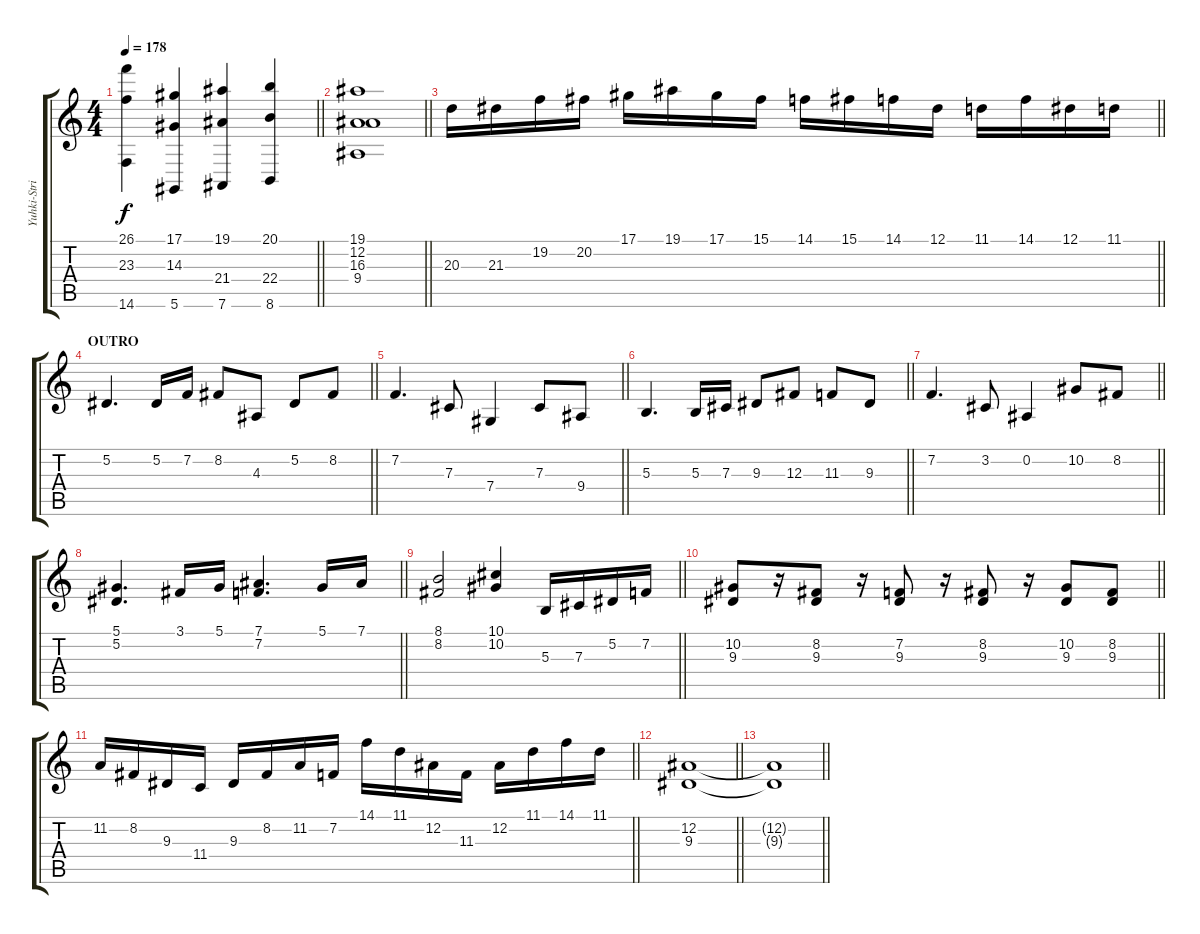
\track ("Yuhki-Strings Lead" "Yuhki-Stri") {instrument stringensemble1}
\staff {score tabs}
\tuning (Eb4 Bb3 Gb3 Db3 Ab2 Eb2) {hide}
\ts (4 4)
\tempo 178
\clef g2
\barLineRight lightlight
\ks c
(26.1 23.3 14.6).4{dy f} (17.1 14.3 5.6).4 (19.1 21.4 7.6).4 (20.1 22.4 8.6).4 |
\barLineRight lightlight
(19.1 12.2 16.3 9.4).1 |
\barLineRight lightlight
20.3.16 21.3.16 19.2.16 20.2.16 17.1.16 19.1.16 17.1.16 15.1.16 14.1.16 15.1.16 14.1.16 12.1.16 11.1.16 14.1.16 12.1.16 11.1.16 |
\section ("" "OUTRO")
\barLineRight lightlight
5.2.4{d} 5.2.16 7.2.16 8.2.8 4.3.8 5.2.8 8.2.8 |
\barLineRight lightlight
7.2.4{d} 7.3.8 7.4.4 7.3.8 9.4.8 |
\barLineRight lightlight
5.3.4{d} 5.3.16 7.3.16 9.3.8 12.3.8 11.3.8 9.3.8 |
\barLineRight lightlight
7.2.4{d} 3.2.8 0.2.4 10.2.8 8.2.8 |
\barLineRight lightlight
(5.1 5.2).4{d} 3.1.16 5.1.16 (7.1 7.2).4{d} 5.1.16 7.1.16 |
\barLineRight lightlight
(8.1 8.2).2 (10.1 10.2).4 5.3.16 7.3.16 5.2.16 7.2.16 |
\barLineRight lightlight
(10.2 9.3).8 r.16 (8.2 9.3).8 r.16 (7.2 9.3).8 r.16 (8.2 9.3).8 r.16 (10.2 9.3).8 (8.2 9.3).8 |
\barLineRight lightlight
11.2.16 8.2.16 9.3.16 11.4.16 9.3.16 8.2.16 11.2.16 7.2.16 14.1.16 11.1.16 12.2.16 11.3.16 12.2.16 11.1.16 14.1.16 11.1.16 |
\barLineRight lightlight
(12.2 9.3).1 |
\barLineRight lightlight
(12.2{t} 9.3{t}).1
